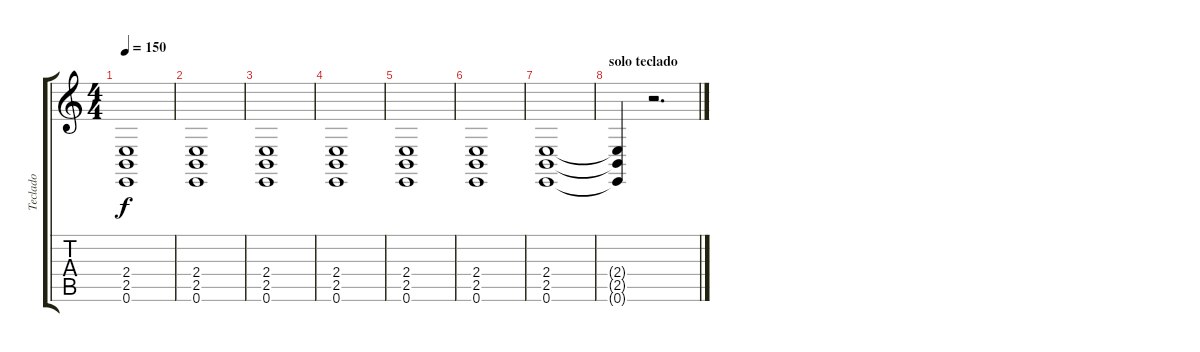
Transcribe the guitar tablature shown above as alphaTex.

\track ("Teclado" "Teclado") {instrument drawbarorgan}
\staff {score tabs}
\tuning (E4 B3 G3 D3 A2 E2) {hide}
\ts (4 4)
\tempo 150
\clef g2
\ks c
(2.4 2.5 0.6).1{dy f} |
(2.4 2.5 0.6).1 |
(2.4 2.5 0.6).1 |
(2.4 2.5 0.6).1 |
(2.4 2.5 0.6).1 |
(2.4 2.5 0.6).1 |
(2.4 2.5 0.6).1 |
\section ("" "solo teclado")
(2.4{t} 2.5{t} 0.6{t}).4 r.2{d}
